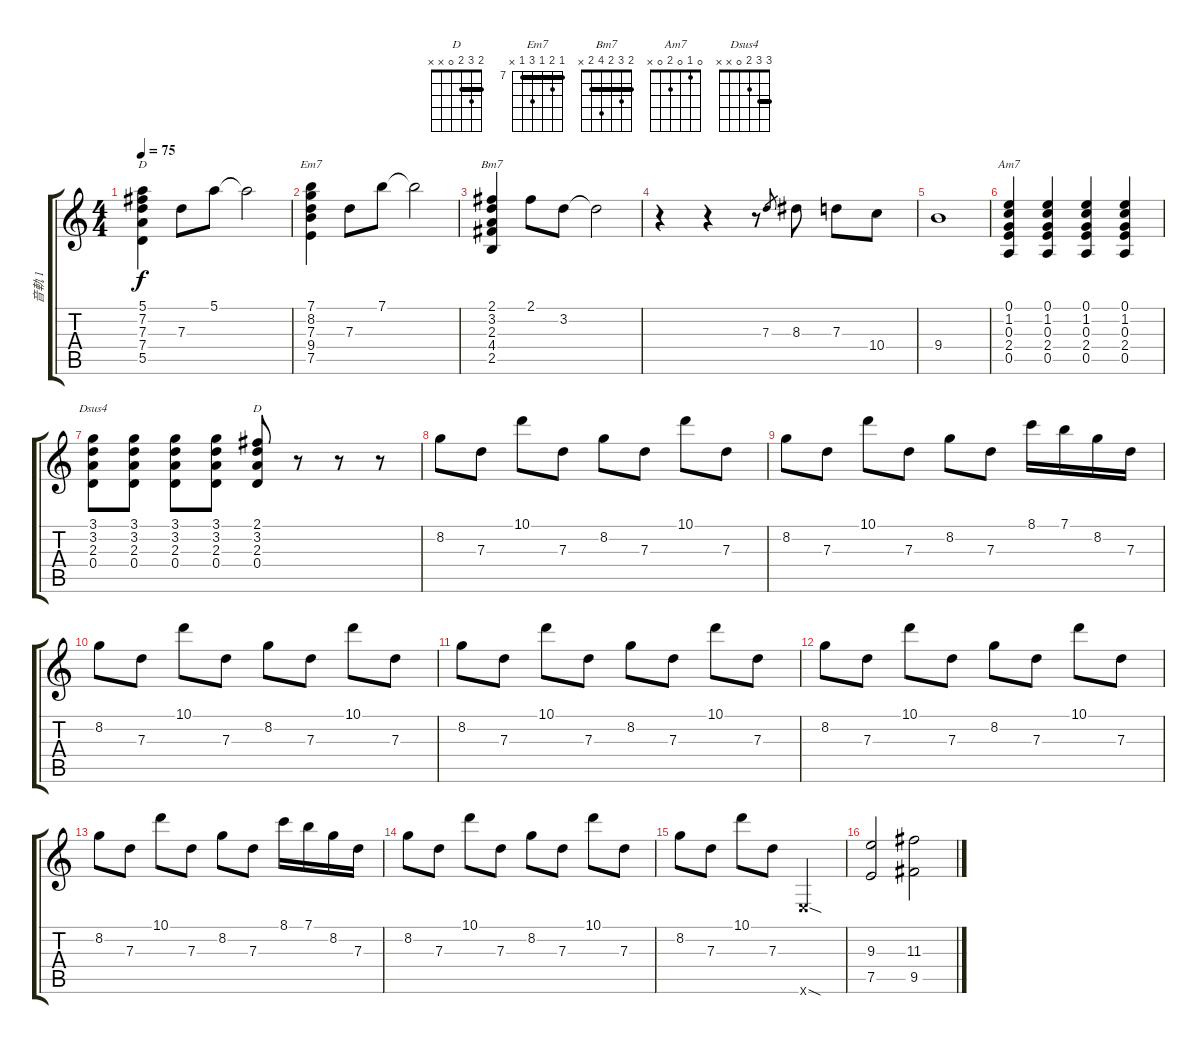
\track ("音軌 1" "音軌 1") {instrument acousticguitarnylon}
\staff {score tabs}
\tuning (E4 B3 G3 D3 A2 E2) {hide}
\chord ("D" 5 7 7 7 5 x) {firstfret 5 barre 5}
\chord ("Em7" 7 8 7 9 7 x) {firstfret 7 barre 7}
\chord ("Bm7" 2 3 2 4 2 x) {barre 2}
\chord ("Am7" 0 1 0 2 0 x)
\chord ("Dsus4" 3 3 2 0 x x) {barre 3}
\chord ("D" 2 3 2 0 x x) {barre 2}
\ts (4 4)
\tempo 75
\clef g2
\ks c
(5.1 7.2 7.3 7.4 5.5).4{ch "D" dy f} 7.3.8 5.1.8 5.1{t}.2 |
(7.1 8.2 7.3 9.4 7.5).4{ch "Em7"} 7.3.8 7.1.8 7.1{t}.2 |
(2.1 3.2 2.3 4.4 2.5).4{ch "Bm7"} 2.1.8 3.2.8 3.2{t}.2 |
r.4 r.4 r.8 7.3.8{gr} 8.3.8 7.3.8 10.4.8 |
9.4.1 |
(0.1 1.2 0.3 2.4 0.5).4{ch "Am7"} (0.1 1.2 0.3 2.4 0.5).4 (0.1 1.2 0.3 2.4 0.5).4 (0.1 1.2 0.3 2.4 0.5).4 |
(3.1 3.2 2.3 0.4).8{ch "Dsus4"} (3.1 3.2 2.3 0.4).8 (3.1 3.2 2.3 0.4).8 (3.1 3.2 2.3 0.4).8 (2.1 3.2 2.3 0.4).8{ch "D"} r.8 r.8 r.8 |
8.2.8 7.3.8 10.1.8 7.3.8 8.2.8 7.3.8 10.1.8 7.3.8 |
8.2.8 7.3.8 10.1.8 7.3.8 8.2.8 7.3.8 8.1.16 7.1.16 8.2.16 7.3.16 |
8.2.8 7.3.8 10.1.8 7.3.8 8.2.8 7.3.8 10.1.8 7.3.8 |
8.2.8 7.3.8 10.1.8 7.3.8 8.2.8 7.3.8 10.1.8 7.3.8 |
8.2.8 7.3.8 10.1.8 7.3.8 8.2.8 7.3.8 10.1.8 7.3.8 |
8.2.8 7.3.8 10.1.8 7.3.8 8.2.8 7.3.8 8.1.16 7.1.16 8.2.16 7.3.16 |
8.2.8 7.3.8 10.1.8 7.3.8 8.2.8 7.3.8 10.1.8 7.3.8 |
8.2.8 7.3.8 10.1.8 7.3.8 0.6{sod x}.2 |
(9.3 7.5).2 (11.3 9.5).2
